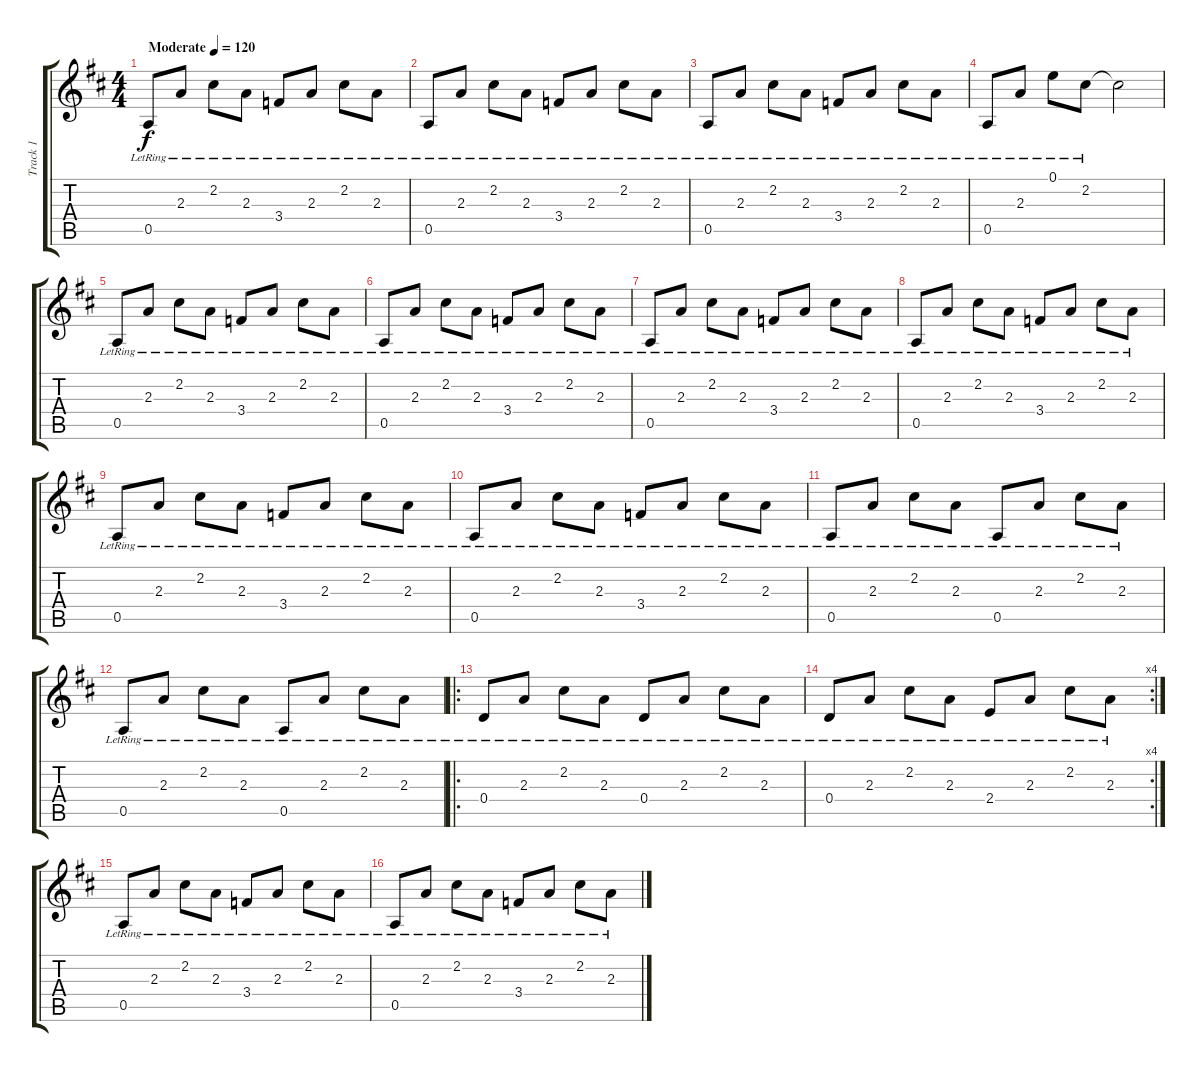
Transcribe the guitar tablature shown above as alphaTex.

\track ("Track 1" "Track 1") {instrument acousticguitarsteel}
\staff {score tabs}
\tuning (E4 B3 G3 D3 A2 D2) {hide}
\ts (4 4)
\tempo (120 "Moderate")
\clef g2
\ks d
0.5{lr}.8{dy f instrument acousticguitarsteel} 2.3{lr}.8 2.2{lr}.8 2.3{lr}.8 3.4{lr}.8 2.3{lr}.8 2.2{lr}.8 2.3{lr}.8 |
0.5{lr}.8 2.3{lr}.8 2.2{lr}.8 2.3{lr}.8 3.4{lr}.8 2.3{lr}.8 2.2{lr}.8 2.3{lr}.8 |
0.5{lr}.8 2.3{lr}.8 2.2{lr}.8 2.3{lr}.8 3.4{lr}.8 2.3{lr}.8 2.2{lr}.8 2.3{lr}.8 |
0.5{lr}.8 2.3{lr}.8 0.1{lr}.8 2.2{lr}.8 2.2{t}.2 |
0.5{lr}.8 2.3{lr}.8 2.2{lr}.8 2.3{lr}.8 3.4{lr}.8 2.3{lr}.8 2.2{lr}.8 2.3{lr}.8 |
0.5{lr}.8 2.3{lr}.8 2.2{lr}.8 2.3{lr}.8 3.4{lr}.8 2.3{lr}.8 2.2{lr}.8 2.3{lr}.8 |
0.5{lr}.8 2.3{lr}.8 2.2{lr}.8 2.3{lr}.8 3.4{lr}.8 2.3{lr}.8 2.2{lr}.8 2.3{lr}.8 |
0.5{lr}.8 2.3{lr}.8 2.2{lr}.8 2.3{lr}.8 3.4{lr}.8 2.3{lr}.8 2.2{lr}.8 2.3{lr}.8 |
0.5{lr}.8 2.3{lr}.8 2.2{lr}.8 2.3{lr}.8 3.4{lr}.8 2.3{lr}.8 2.2{lr}.8 2.3{lr}.8 |
0.5{lr}.8 2.3{lr}.8 2.2{lr}.8 2.3{lr}.8 3.4{lr}.8 2.3{lr}.8 2.2{lr}.8 2.3{lr}.8 |
0.5{lr}.8 2.3{lr}.8 2.2{lr}.8 2.3{lr}.8 0.5{lr}.8 2.3{lr}.8 2.2{lr}.8 2.3{lr}.8 |
0.5{lr}.8 2.3{lr}.8 2.2{lr}.8 2.3{lr}.8 0.5{lr}.8 2.3{lr}.8 2.2{lr}.8 2.3{lr}.8 |
\ro
0.4{lr}.8 2.3{lr}.8 2.2{lr}.8 2.3{lr}.8 0.4{lr}.8 2.3{lr}.8 2.2{lr}.8 2.3{lr}.8 |
\rc 4
0.4{lr}.8 2.3{lr}.8 2.2{lr}.8 2.3{lr}.8 2.4{lr}.8 2.3{lr}.8 2.2{lr}.8 2.3{lr}.8 |
0.5{lr}.8 2.3{lr}.8 2.2{lr}.8 2.3{lr}.8 3.4{lr}.8 2.3{lr}.8 2.2{lr}.8 2.3{lr}.8 |
0.5{lr}.8 2.3{lr}.8 2.2{lr}.8 2.3{lr}.8 3.4{lr}.8 2.3{lr}.8 2.2{lr}.8 2.3{lr}.8
